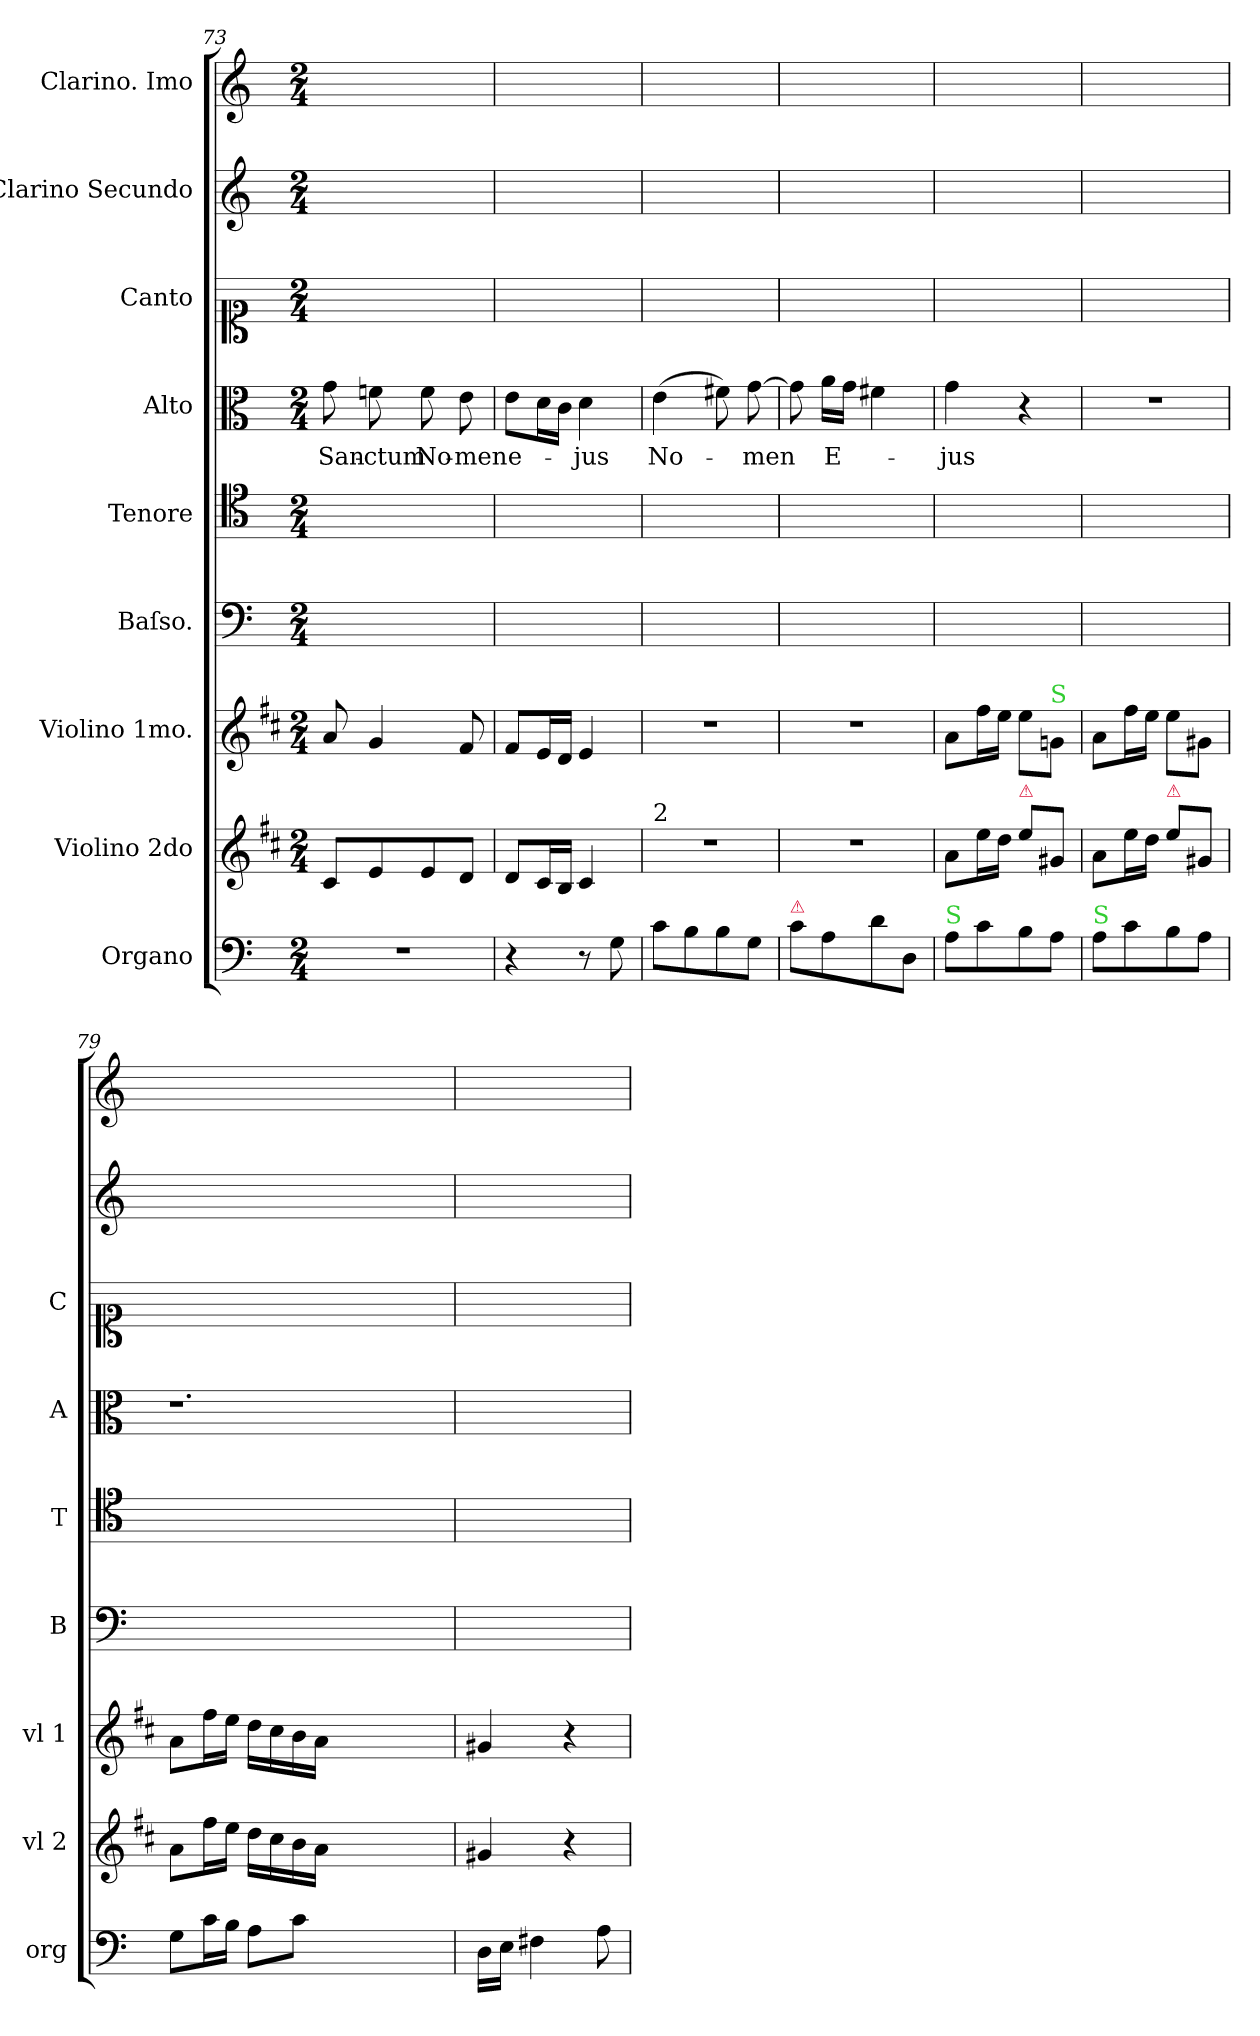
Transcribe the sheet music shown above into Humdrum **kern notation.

**kern	**kern	**kern	**kern	**kern	**kern	**text	**kern	**kern	**kern
*part9	*part8	*part7	*part6	*part5	*part4	*part4	*part3	*part2	*part1
*staff9	*staff8	*staff7	*staff6	*staff5	*staff4	*staff4	*staff3	*staff2	*staff1
*I"Organo	*I"Violino 2do	*I"Violino 1mo.	*I"Baſso.	*I"Tenore	*I"Alto	*	*I"Canto	*I"Clarino Secundo	*I"Clarino. Imo
*I'org	*I'vl 2	*I'vl 1	*I'B	*I'T	*I'A	*	*I'C	*	*
*clefF4	*clefG2	*clefG2	*clefF4	*clefC4	*clefC3	*	*clefC1	*clefG2	*clefG2
*	*ITrd1c2	*ITrd1c2	*	*	*	*	*	*	*
*k[]	*k[]	*k[]	*k[]	*k[]	*k[]	*	*k[]	*k[]	*k[]
*C:	*C:	*C:	*C:	*C:	*C:	*	*C:	*C:	*C:
*M2/4	*M2/4	*M2/4	*M2/4	*M2/4	*M2/4	*	*M2/4	*M2/4	*M2/4
=73	=73	=73	=73	=73	=73	=73	=73	=73	=73
2r	8B/L	8g/	2ryy	2ryy	8g\	San-	2ryy	2ryy	2ryy
.	8d/	4f/	.	.	8fn\	-ctum	.	.	.
.	8d/	.	.	.	8f\	No-	.	.	.
.	8c/J	8e/	.	.	8e\	-men	.	.	.
=74	=74	=74	=74	=74	=74	=74	=74	=74	=74
4r	8c/L	8e/L	2ryy	2ryy	8e\L	e-	2ryy	2ryy	2ryy
.	16B/L	16d/L	.	.	16d\L	.	.	.	.
.	16A/JJ	16c/JJ	.	.	16c\JJ	.	.	.	.
8r	4B/	4d/	.	.	4d\	-jus	.	.	.
8G\	.	.	.	.	.	.	.	.	.
=75	=75	=75	=75	=75	=75	=75	=75	=75	=75
!	!LO:TX:a:t=2	!	!	!	!	!	!	!	!
8c\L	2r	2r	2ryy	2ryy	(4e\	No-	2ryy	2ryy	2ryy
8B\	.	.	.	.	.	.	.	.	.
8B\	.	.	.	.	8f#X\)	.	.	.	.
8G\J	.	.	.	.	[8g\	-men	.	.	.
=76	=76	=76	=76	=76	=76	=76	=76	=76	=76
!LO:TX:a:color=crimson:t=⚠	!	!	!	!	!	!	!	!	!
8c\L	2r	2r	2ryy	2ryy	8g!]	.	2ryy	2ryy	2ryy
8A\	.	.	.	.	16a\LL	E-	.	.	.
.	.	.	.	.	16g\JJ	.	.	.	.
8d\	.	.	.	.	4f#X\	.	.	.	.
8D/J	.	.	.	.	.	.	.	.	.
=77	=77	=77	=77	=77	=77	=77	=77	=77	=77
!LO:TX:a:color=limegreen:t=S	!	!	!	!	!	!	!	!	!
8A\L	8g\L	8g\L	2ryy	2ryy	4g\	-jus	2ryy	2ryy	2ryy
8c\	16dd\L	16ee\L	.	.	.	.	.	.	.
.	16cc\JJ	16dd\JJ	.	.	.	.	.	.	.
!	!LO:TX:a:color=crimson:t=⚠	!	!	!	!	!	!	!	!
8B\	8dd\L	8dd\L	.	.	4r	.	.	.	.
!	!	!LO:TX:a:color=limegreen:t=S	!	!	!	!	!	!	!
8A\J	8f#X/J	8fn\J	.	.	.	.	.	.	.
=78	=78	=78	=78	=78	=78	=78	=78	=78	=78
!LO:TX:a:color=limegreen:t=S	!	!	!	!	!	!	!	!	!
8A\L	8g\L	8g\L	2ryy	2ryy	2r	.	2ryy	2ryy	2ryy
8c\	16dd\L	16ee\L	.	.	.	.	.	.	.
.	16cc\JJ	16dd\JJ	.	.	.	.	.	.	.
!	!LO:TX:a:color=crimson:t=⚠	!	!	!	!	!	!	!	!
8B\	8dd\L	8dd\L	.	.	.	.	.	.	.
8A\J	8f#X/J	8f#X\J	.	.	.	.	.	.	.
=79	=79	=79	=79	=79	=79	=79	=79	=79	=79
8G\L	8g\L	8g\L	2ryy	2ryy	1.r	.	2ryy	2ryy	2ryy
16c\L	16ee\L	16ee\L	.	.	.	.	.	.	.
16B\JJ	16dd\JJ	16dd\JJ	.	.	.	.	.	.	.
8A\L	16cc\LL	16cc\LL	.	.	.	.	.	.	.
.	16b\	16b\	.	.	.	.	.	.	.
8c\J	16a\	16a\	.	.	.	.	.	.	.
.	16g\JJ	16g\JJ	.	.	.	.	.	.	.
1ryy	1ryy	1ryy	1ryy	1ryy	.	.	1ryy	1ryy	1ryy
=80	=80	=80	=80	=80	=80	=80	=80	=80	=80
16D\LL	4f#X/	4f#X/	2ryy	2ryy	2ryy	.	2ryy	2ryy	2ryy
16E\JJ	.	.	.	.	.	.	.	.	.
4F#X\	.	.	.	.	.	.	.	.	.
.	4r	4r	.	.	.	.	.	.	.
8A\	.	.	.	.	.	.	.	.	.
=	=	=	=	=	=	=	=	=	=
*-	*-	*-	*-	*-	*-	*-	*-	*-	*-
